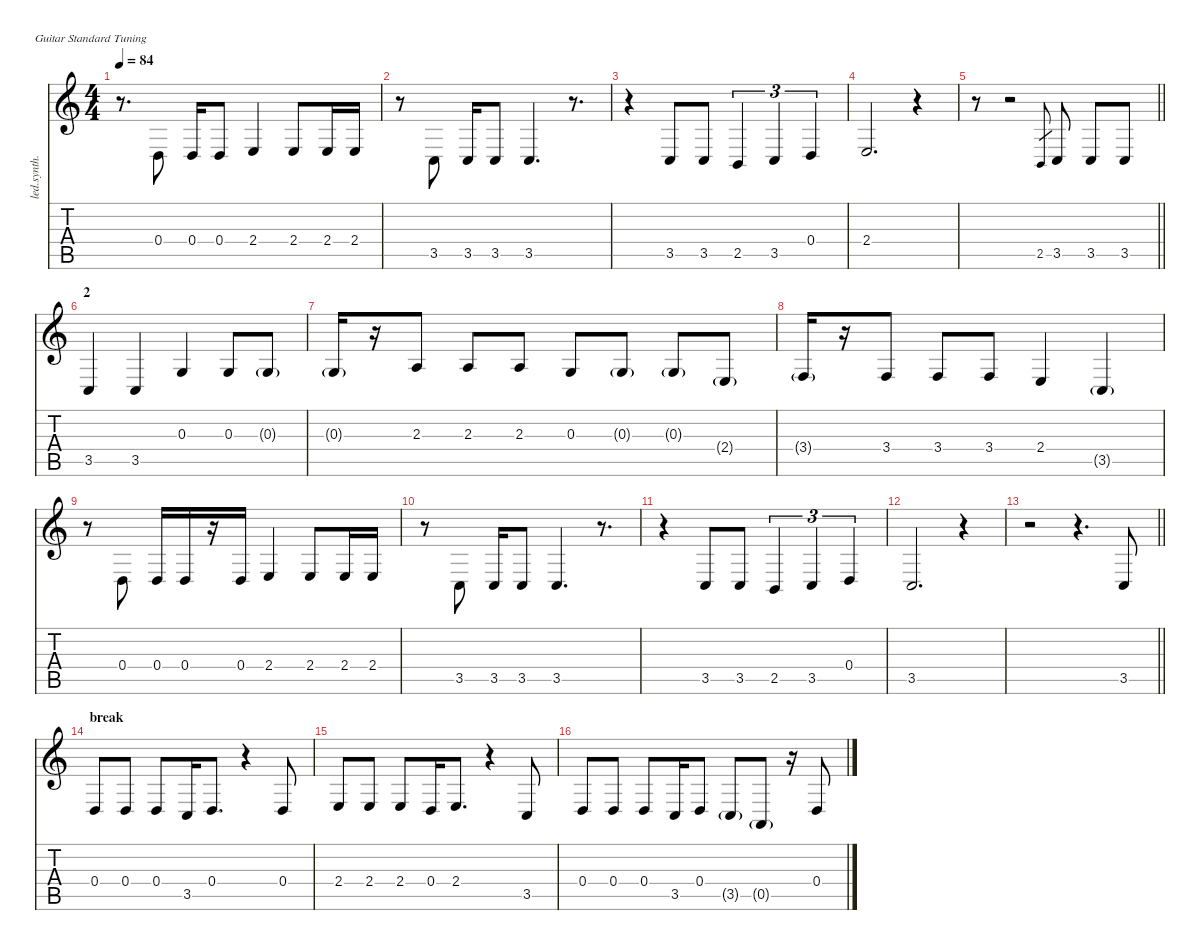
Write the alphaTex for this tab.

\defaultSystemsLayout 4
\hideDynamics
\bracketExtendMode nobrackets
\otherSystemsTrackNameOrientation horizontal
\track ("Voice normal ( without capo)" "led.synth.") {instrument lead6voice}
\staff {score tabs}
\tuning (E4 B3 G3 D3 A2 E2)
\ts (4 4)
\tempo 84
\clef g2
\ks c
r.8{d dy f beam Down} 0.4.8{beam Up} 0.4.16{beam Up} 0.4.8{beam Up} 2.4.4{beam Up} 2.4.8{beam Up} 2.4.16{beam Up} 2.4.16{beam Up} |
r.8{beam Down} 3.5.8{beam Up} 3.5.16{beam Up} 3.5.8{beam Up} 3.5.4{d beam Up} r.8{d beam Up} |
r.4{beam Down} 3.5.8{beam Up} 3.5.8{beam Up} 2.5.4{tu (3 2) beam Up} 3.5.4{tu (3 2) beam Up} 0.4.4{tu (3 2) beam Up} |
2.4.2{d beam Up} r.4{beam Up} |
\barLineRight lightlight
r.8{beam Down} r.2{beam Down} 2.5.8{gr dy mf beam Up} 3.5.8{dy f beam Up} 3.5.8{beam Up} 3.5.8{beam Up} |
\section ("" "2")
3.5.4{beam Up} 3.5.4{beam Up} 0.3.4{beam Up} 0.3.8{beam Up} 0.3{g}.8{beam Up} |
0.3{g}.16{beam Up} r.16{beam Up} 2.3.8{beam Up} 2.3.8{beam Up} 2.3.8{beam Up} 0.3.8{beam Up} 0.3{g}.8{beam Up} 0.3{g}.8{beam Up} 2.4{g}.8{beam Up} |
3.4{g}.16{beam Up} r.16{beam Up} 3.4.8{beam Up} 3.4.8{beam Up} 3.4.8{beam Up} 2.4.4{beam Up} 3.5{g}.4{beam Up} |
r.8{beam Down} 0.4.8{beam Up} 0.4.16{beam Up} 0.4.16{beam Up} r.16{beam Up} 0.4.16{beam Up} 2.4.4{beam Up} 2.4.8{beam Up} 2.4.16{beam Up} 2.4.16{beam Up} |
r.8{beam Down} 3.5.8{beam Up} 3.5.16{beam Up} 3.5.8{beam Up} 3.5.4{d beam Up} r.8{d beam Up} |
r.4{beam Down} 3.5.8{beam Up} 3.5.8{beam Up} 2.5.4{tu (3 2) beam Up} 3.5.4{tu (3 2) beam Up} 0.4.4{tu (3 2) beam Up} |
3.5.2{d beam Up} r.4{beam Up} |
\barLineRight lightlight
r.2{beam Down} r.4{d beam Down} 3.5.8{beam Up} |
\section ("" "break")
0.4.8{beam Up} 0.4.8{beam Up} 0.4.8{beam Up} 3.5.16{beam Up} 0.4.8{d beam Up} r.4{beam Up} 0.4.8{beam Up} |
2.4.8{beam Up} 2.4.8{beam Up} 2.4.8{beam Up} 0.4.16{beam Up} 2.4.8{d beam Up} r.4{beam Up} 3.5.8{beam Up} |
0.4.8{beam Up} 0.4.8{beam Up} 0.4.8{beam Up} 3.5.16{beam Up} 0.4.8{beam Up} 3.5{g}.8{beam Up} 0.5{g}.8{beam Up} r.16{beam Up} 0.4.8{beam Up}
